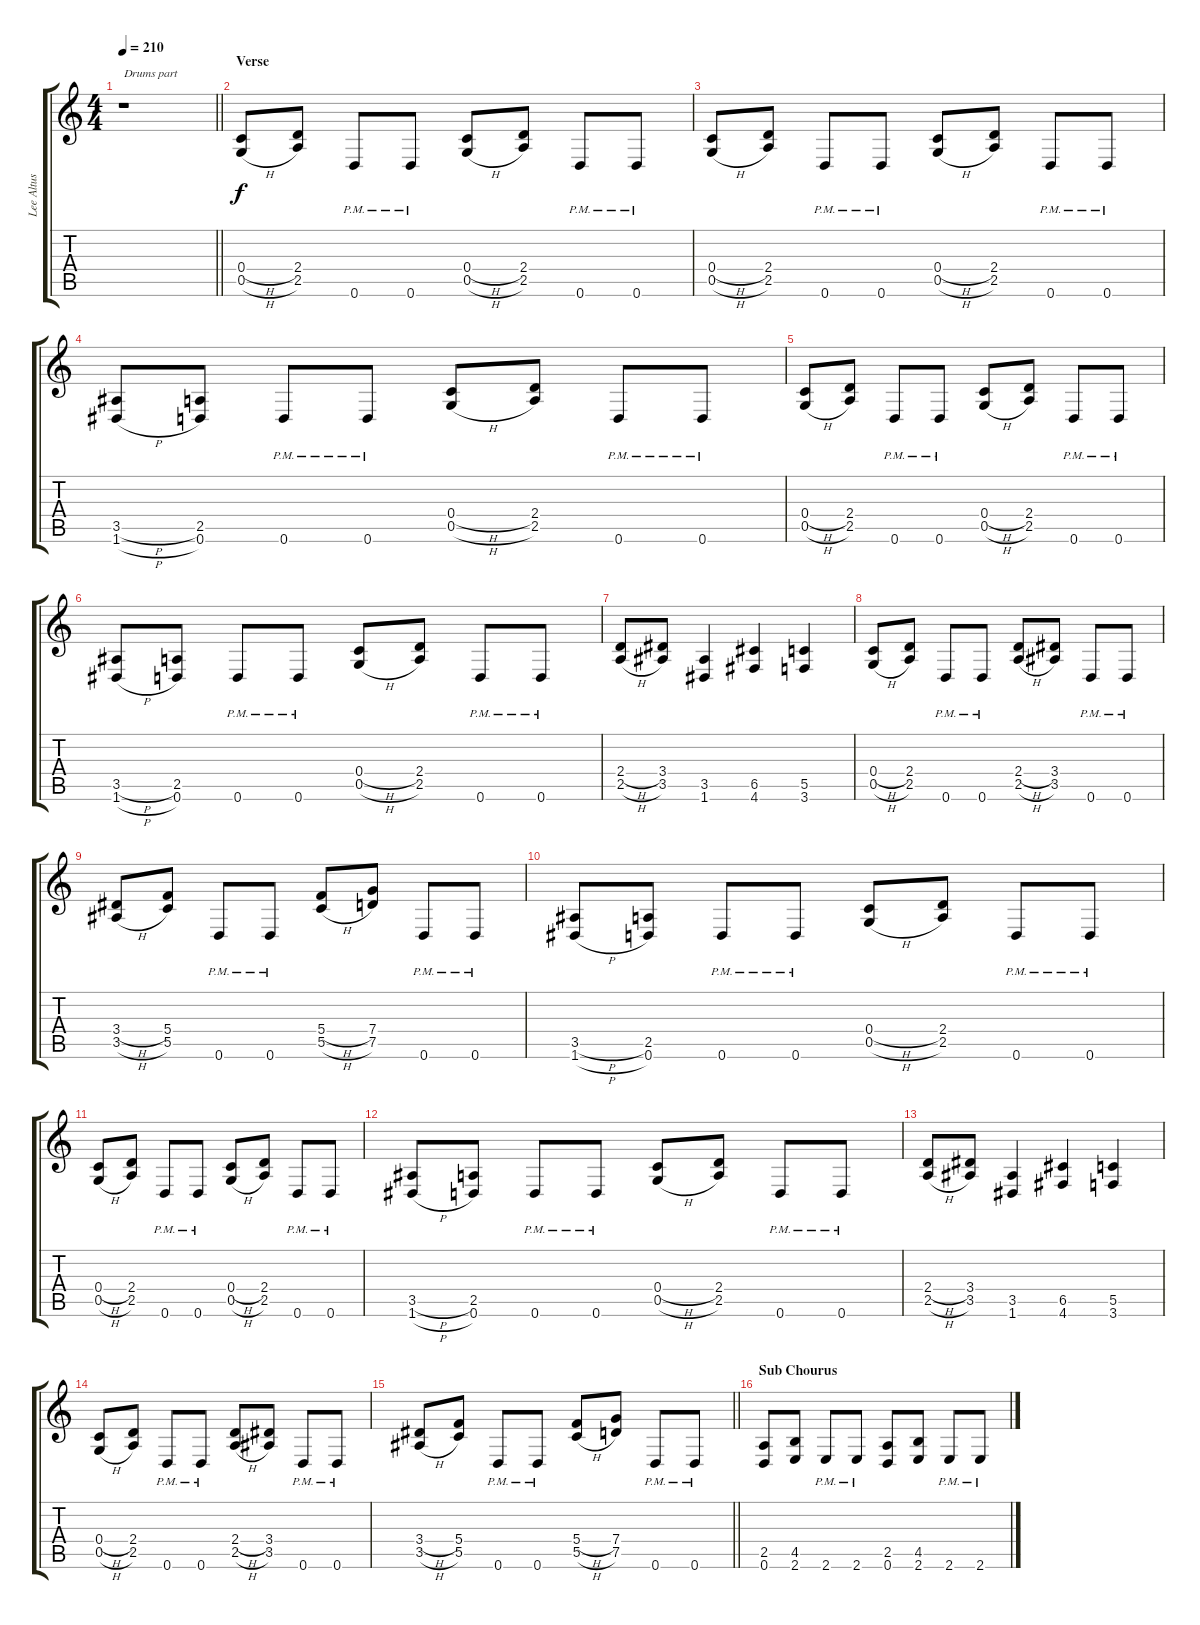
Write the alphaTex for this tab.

\track ("Lee Altus" "Lee Altus") {instrument distortionguitar}
\staff {score tabs}
\tuning (D4 A3 F3 C3 G2 D2) {hide}
\ts (4 4)
\tempo 210
\clef g2
\barLineRight lightlight
\ks c
r.1{txt "Drums part" dy f} |
\section ("" "Verse")
(0.4{h} 0.5{h}).8 (2.4 2.5).8 0.6{pm}.8 0.6{pm}.8 (0.4{h} 0.5{h}).8 (2.4 2.5).8 0.6{pm}.8 0.6{pm}.8 |
(0.4{h} 0.5{h}).8 (2.4 2.5).8 0.6{pm}.8 0.6{pm}.8 (0.4{h} 0.5{h}).8 (2.4 2.5).8 0.6{pm}.8 0.6{pm}.8 |
(3.5{h} 1.6{h}).8 (2.5 0.6).8 0.6{pm}.8 0.6{pm}.8 (0.4{h} 0.5{h}).8 (2.4 2.5).8 0.6{pm}.8 0.6{pm}.8 |
(0.4{h} 0.5{h}).8 (2.4 2.5).8 0.6{pm}.8 0.6{pm}.8 (0.4{h} 0.5{h}).8 (2.4 2.5).8 0.6{pm}.8 0.6{pm}.8 |
(3.5{h} 1.6{h}).8 (2.5 0.6).8 0.6{pm}.8 0.6{pm}.8 (0.4{h} 0.5{h}).8 (2.4 2.5).8 0.6{pm}.8 0.6{pm}.8 |
(2.4{h} 2.5{h}).8 (3.4 3.5).8 (3.5 1.6).4 (6.5 4.6).4 (5.5 3.6).4 |
(0.4{h} 0.5{h}).8 (2.4 2.5).8 0.6{pm}.8 0.6{pm}.8 (2.4{h} 2.5{h}).8 (3.4 3.5).8 0.6{pm}.8 0.6{pm}.8 |
(3.4{h} 3.5{h}).8 (5.4 5.5).8 0.6{pm}.8 0.6{pm}.8 (5.4{h} 5.5{h}).8 (7.4 7.5).8 0.6{pm}.8 0.6{pm}.8 |
(3.5{h} 1.6{h}).8 (2.5 0.6).8 0.6{pm}.8 0.6{pm}.8 (0.4{h} 0.5{h}).8 (2.4 2.5).8 0.6{pm}.8 0.6{pm}.8 |
(0.4{h} 0.5{h}).8 (2.4 2.5).8 0.6{pm}.8 0.6{pm}.8 (0.4{h} 0.5{h}).8 (2.4 2.5).8 0.6{pm}.8 0.6{pm}.8 |
(3.5{h} 1.6{h}).8 (2.5 0.6).8 0.6{pm}.8 0.6{pm}.8 (0.4{h} 0.5{h}).8 (2.4 2.5).8 0.6{pm}.8 0.6{pm}.8 |
(2.4{h} 2.5{h}).8 (3.4 3.5).8 (3.5 1.6).4 (6.5 4.6).4 (5.5 3.6).4 |
(0.4{h} 0.5{h}).8 (2.4 2.5).8 0.6{pm}.8 0.6{pm}.8 (2.4{h} 2.5{h}).8 (3.4 3.5).8 0.6{pm}.8 0.6{pm}.8 |
\barLineRight lightlight
(3.4{h} 3.5{h}).8 (5.4 5.5).8 0.6{pm}.8 0.6{pm}.8 (5.4{h} 5.5{h}).8 (7.4 7.5).8 0.6{pm}.8 0.6{pm}.8 |
\section ("" "Sub Chourus")
(2.5 0.6).8 (4.5 2.6).8 2.6{pm}.8 2.6{pm}.8 (2.5 0.6).8 (4.5 2.6).8 2.6{pm}.8 2.6{pm}.8
